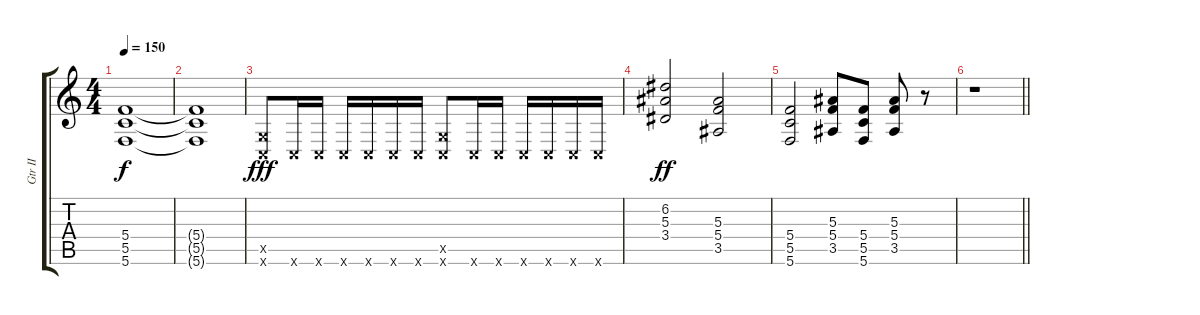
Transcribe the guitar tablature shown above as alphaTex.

\track ("Gtr II" "Gtr II") {instrument overdrivenguitar}
\staff {score tabs}
\tuning (D4 A3 F3 C3 G2 C2) {hide}
\ts (4 4)
\tempo 150
\clef g2
\ks c
(5.4{t} 5.5{t} 5.6{t}).1{dy f} |
(5.4{t} 5.5{t} 5.6{t}).1 |
(0.5{x} 0.6{x}).8{dy fff} 0.6{x}.16 0.6{x}.16 0.6{x}.16 0.6{x}.16 0.6{x}.16 0.6{x}.16 (0.5{x} 0.6{x}).8 0.6{x}.16 0.6{x}.16 0.6{x}.16 0.6{x}.16 0.6{x}.16 0.6{x}.16 |
(6.2 5.3 3.4).2{dy ff} (5.3 5.4 3.5).2 |
(5.4 5.5 5.6).2 (5.3 5.4 3.5).8 (5.4 5.5 5.6).8 (5.3 5.4 3.5).8 r.8 |
\barLineRight lightlight
r.1
